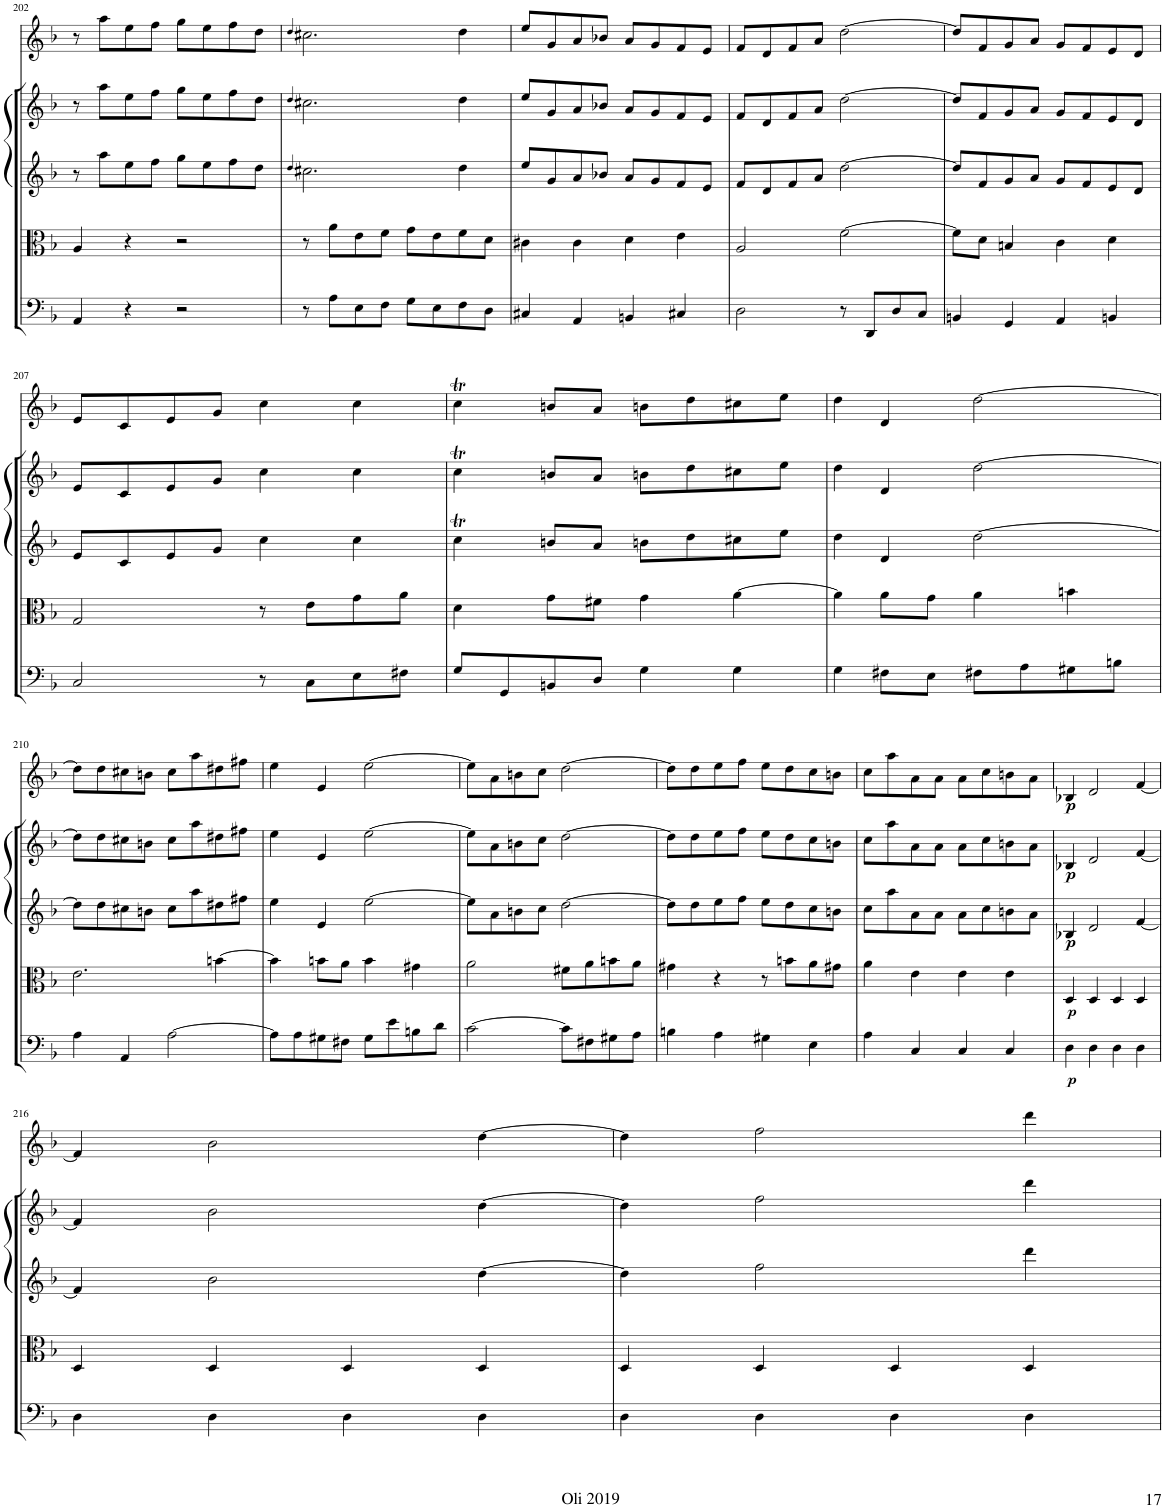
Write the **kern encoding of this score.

**kern	**kern	**kern	**dynam	**kern	**dynam	**kern	**dynam
*part5	*part4	*part3	*part3	*part2	*part2	*part1	*part1
*staff5	*staff4	*staff3	*staff3	*staff2	*staff2	*staff1	*staff1
*I"Basso	*I"Viola	*I"Violino 2	*	*I"Violino 1	*	*I"Traverso	*
*	*I'Vla	*I'Vln	*	*I'Vln	*	*	*
!!LO:PB:g=z
*clefF4	*clefC3	*clefG2	*	*clefG2	*	*clefG2	*
*k[b-]	*k[b-]	*k[b-]	*	*k[b-]	*	*k[b-]	*
*M2/2	*M2/2	*M2/2	*	*M2/2	*	*M2/2	*
*met(c|)	*met(c|)	*met(c|)	*	*met(c|)	*	*met(c|)	*
=202	=202	=202	=202	=202	=202	=202	=202
4AA/	4A/	8r	.	8r	.	8r	.
.	.	8aa\L	.	8aa\L	.	8aa\L	.
4r	4r	8ee\	.	8ee\	.	8ee\	.
.	.	8ff\J	.	8ff\J	.	8ff\J	.
2r	2r	8gg\L	.	8gg\L	.	8gg\L	.
.	.	8ee\	.	8ee\	.	8ee\	.
.	.	8ff\	.	8ff\	.	8ff\	.
.	.	8dd\J	.	8dd\J	.	8dd\J	.
=203	=203	=203	=203	=203	=203	=203	=203
.	.	4qdd/	.	4qdd/	.	4qdd/	.
8r	8r	2.cc#X\	.	2.cc#X\	.	2.cc#X\	.
8A\L	8a\L	.	.	.	.	.	.
8E\	8e\	.	.	.	.	.	.
8F\J	8f\J	.	.	.	.	.	.
8G\L	8g\L	.	.	.	.	.	.
8E\	8e\	.	.	.	.	.	.
8F\	8f\	4dd\	.	4dd\	.	4dd\	.
8D\J	8d\J	.	.	.	.	.	.
=204	=204	=204	=204	=204	=204	=204	=204
4C#X/	4c#X\	8ee/L	.	8ee/L	.	8ee/L	.
.	.	8g/	.	8g/	.	8g/	.
4AA/	4c#\	8a/	.	8a/	.	8a/	.
.	.	8b-X/J	.	8b-X/J	.	8b-X/J	.
4BBn/	4d\	8a/L	.	8a/L	.	8a/L	.
.	.	8g/	.	8g/	.	8g/	.
4C#X/	4e\	8f/	.	8f/	.	8f/	.
.	.	8e/J	.	8e/J	.	8e/J	.
=205	=205	=205	=205	=205	=205	=205	=205
2D\	2A/	8f/L	.	8f/L	.	8f/L	.
.	.	8d/	.	8d/	.	8d/	.
.	.	8f/	.	8f/	.	8f/	.
.	.	8a/J	.	8a/J	.	8a/J	.
8r	[2f\	[2dd\	.	[2dd\	.	[2dd\	.
8DD/L	.	.	.	.	.	.	.
8D/	.	.	.	.	.	.	.
8C/J	.	.	.	.	.	.	.
=206	=206	=206	=206	=206	=206	=206	=206
4BBn/	8f\L]	8dd/L]	.	8dd/L]	.	8dd/L]	.
.	8d\J	8f/	.	8f/	.	8f/	.
4GG/	4Bn/	8g/	.	8g/	.	8g/	.
.	.	8a/J	.	8a/J	.	8a/J	.
4AA/	4c\	8g/L	.	8g/L	.	8g/L	.
.	.	8f/	.	8f/	.	8f/	.
4BBn/	4d\	8e/	.	8e/	.	8e/	.
.	.	8d/J	.	8d/J	.	8d/J	.
!!LO:LB:g=z
=207	=207	=207	=207	=207	=207	=207	=207
2C/	2G/	8e/L	.	8e/L	.	8e/L	.
.	.	8c/	.	8c/	.	8c/	.
.	.	8e/	.	8e/	.	8e/	.
.	.	8g/J	.	8g/J	.	8g/J	.
8r	8r	4cc\	.	4cc\	.	4cc\	.
8C\L	8e\L	.	.	.	.	.	.
8E\	8g\	4cc\	.	4cc\	.	4cc\	.
8F#X\J	8a\J	.	.	.	.	.	.
=208	=208	=208	=208	=208	=208	=208	=208
8G/L	4d\	4ccT\	.	4ccT\	.	4ccT\	.
8GG/	.	.	.	.	.	.	.
8BBn/	8g\L	8bn/L	.	8bn/L	.	8bn/L	.
8D/J	8f#X\J	8a/J	.	8a/J	.	8a/J	.
4G\	4g\	8bn\L	.	8bn\L	.	8bn\L	.
.	.	8dd\	.	8dd\	.	8dd\	.
4G\	[4a\	8cc#X\	.	8cc#X\	.	8cc#X\	.
.	.	8ee\J	.	8ee\J	.	8ee\J	.
=209	=209	=209	=209	=209	=209	=209	=209
4G\	4a\]	4dd\	.	4dd\	.	4dd\	.
8F#X\L	8a\L	4d/	.	4d/	.	4d/	.
8E\J	8g\J	.	.	.	.	.	.
8F#X\L	4a\	[2dd\	.	[2dd\	.	[2dd\	.
8A\	.	.	.	.	.	.	.
8G#X\	4bn\	.	.	.	.	.	.
8Bn\J	.	.	.	.	.	.	.
!!LO:LB:g=z
=210	=210	=210	=210	=210	=210	=210	=210
4A\	2.e\	8dd\L]	.	8dd\L]	.	8dd\L]	.
.	.	8dd\	.	8dd\	.	8dd\	.
4AA/	.	8cc#X\	.	8cc#X\	.	8cc#X\	.
.	.	8bn\J	.	8bn\J	.	8bn\J	.
[2A\	.	8cc#\L	.	8cc#\L	.	8cc#\L	.
.	.	8aa\	.	8aa\	.	8aa\	.
.	[4bn\	8dd#X\	.	8dd#X\	.	8dd#X\	.
.	.	8ff#X\J	.	8ff#X\J	.	8ff#X\J	.
=211	=211	=211	=211	=211	=211	=211	=211
8A\L]	4b\]	4ee\	.	4ee\	.	4ee\	.
8A\	.	.	.	.	.	.	.
8G#X\	8bn\L	4e/	.	4e/	.	4e/	.
8F#X\J	8a\J	.	.	.	.	.	.
8G#\L	4b\	[2ee\	.	[2ee\	.	[2ee\	.
8e\	.	.	.	.	.	.	.
8Bn\	4g#X\	.	.	.	.	.	.
8d\J	.	.	.	.	.	.	.
=212	=212	=212	=212	=212	=212	=212	=212
[2c\	2a\	8ee\L]	.	8ee\L]	.	8ee\L]	.
.	.	8a\	.	8a\	.	8a\	.
.	.	8bn\	.	8bn\	.	8bn\	.
.	.	8cc\J	.	8cc\J	.	8cc\J	.
8c\L]	8f#X\L	[2dd\	.	[2dd\	.	[2dd\	.
8F#X\	8a\	.	.	.	.	.	.
8G#X\	8bn\	.	.	.	.	.	.
8A\J	8a\J	.	.	.	.	.	.
=213	=213	=213	=213	=213	=213	=213	=213
4Bn\	4g#X\	8dd\L]	.	8dd\L]	.	8dd\L]	.
.	.	8dd\	.	8dd\	.	8dd\	.
4A\	4r	8ee\	.	8ee\	.	8ee\	.
.	.	8ff\J	.	8ff\J	.	8ff\J	.
4G#X\	8r	8ee\L	.	8ee\L	.	8ee\L	.
.	8bn\L	8dd\	.	8dd\	.	8dd\	.
4E\	8a\	8cc\	.	8cc\	.	8cc\	.
.	8g#X\J	8bn\J	.	8bn\J	.	8bn\J	.
=214	=214	=214	=214	=214	=214	=214	=214
4A\	4a\	8cc\L	.	8cc\L	.	8cc\L	.
.	.	8aa\	.	8aa\	.	8aa\	.
4C/	4e\	8a\	.	8a\	.	8a\	.
.	.	8a\J	.	8a\J	.	8a\J	.
4C/	4e\	8a\L	.	8a\L	.	8a\L	.
.	.	8cc\	.	8cc\	.	8cc\	.
4C/	4e\	8bn\	.	8bn\	.	8bn\	.
.	.	8a\J	.	8a\J	.	8a\J	.
=215	=215	=215	=215	=215	=215	=215	=215
!	!	!	!LO:DY:b	!	!LO:DY:b	!	!LO:DY:b
4D\	4D/	4B-X/	p	4B-X/	p	4B-X/	p
4D\	4D/	2d/	.	2d/	.	2d/	.
4D\	4D/	.	.	.	.	.	.
4D\	4D/	[4f/	.	[4f/	.	[4f/	.
!!LO:LB:g=z
=216	=216	=216	=216	=216	=216	=216	=216
4D\	4D/	4f/]	.	4f/]	.	4f/]	.
4D\	4D/	2b-\	.	2b-\	.	2b-\	.
4D\	4D/	.	.	.	.	.	.
4D\	4D/	[4dd\	.	[4dd\	.	[4dd\	.
=217	=217	=217	=217	=217	=217	=217	=217
4D\	4D/	4dd\]	.	4dd\]	.	4dd\]	.
4D\	4D/	2ff\	.	2ff\	.	2ff\	.
4D\	4D/	.	.	.	.	.	.
4D\	4D/	4ddd\	.	4ddd\	.	4ddd\	.
=	=	=	=	=	=	=	=
*-	*-	*-	*-	*-	*-	*-	*-
